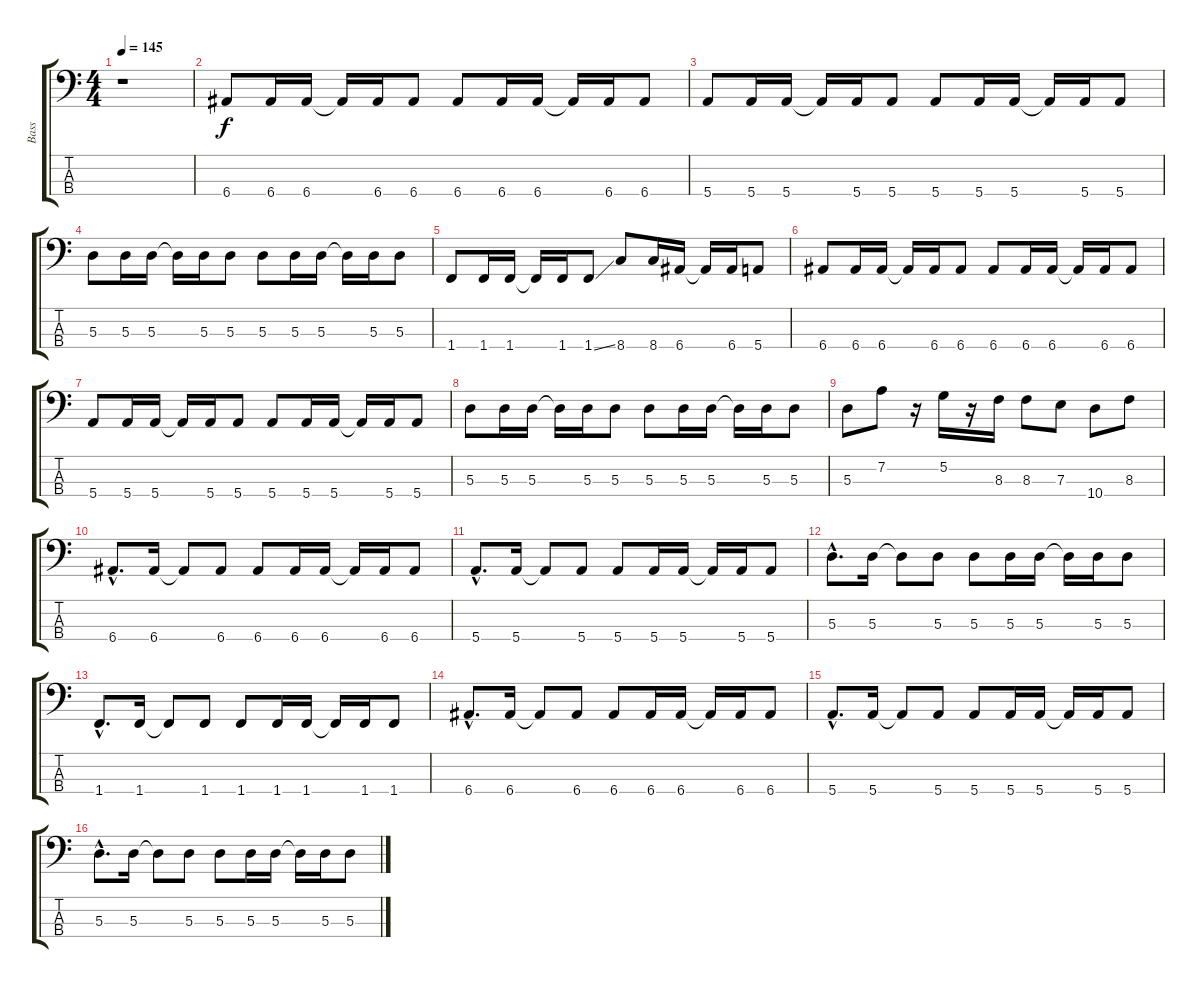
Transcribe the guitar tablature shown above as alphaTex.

\track ("Bass" "Bass") {instrument electricbasspick}
\staff {score tabs}
\tuning (G2 D2 A1 E1) {hide}
\ts (4 4)
\tempo 145
\clef f4
\ks c
r.1{dy f instrument electricbasspick} |
6.4.8 6.4.16 6.4.16 6.4{t}.16 6.4.16 6.4.8 6.4.8 6.4.16 6.4.16 6.4{t}.16 6.4.16 6.4.8 |
5.4.8 5.4.16 5.4.16 5.4{t}.16 5.4.16 5.4.8 5.4.8 5.4.16 5.4.16 5.4{t}.16 5.4.16 5.4.8 |
5.3.8 5.3.16 5.3.16 5.3{t}.16 5.3.16 5.3.8 5.3.8 5.3.16 5.3.16 5.3{t}.16 5.3.16 5.3.8 |
1.4.8 1.4.16 1.4.16 1.4{t}.16 1.4.16 1.4{ss}.8 8.4.8 8.4.16 6.4.16 6.4{t}.16 6.4.16 5.4.8 |
6.4.8 6.4.16 6.4.16 6.4{t}.16 6.4.16 6.4.8 6.4.8 6.4.16 6.4.16 6.4{t}.16 6.4.16 6.4.8 |
5.4.8 5.4.16 5.4.16 5.4{t}.16 5.4.16 5.4.8 5.4.8 5.4.16 5.4.16 5.4{t}.16 5.4.16 5.4.8 |
5.3.8 5.3.16 5.3.16 5.3{t}.16 5.3.16 5.3.8 5.3.8 5.3.16 5.3.16 5.3{t}.16 5.3.16 5.3.8 |
5.3.8 7.2.8 r.16 5.2.16 r.16 8.3.16 8.3.8 7.3.8 10.4.8 8.3.8 |
6.4{hac}.8{d} 6.4.16 6.4{t}.8 6.4.8 6.4.8 6.4.16 6.4.16 6.4{t}.16 6.4.16 6.4.8 |
5.4{hac}.8{d} 5.4.16 5.4{t}.8 5.4.8 5.4.8 5.4.16 5.4.16 5.4{t}.16 5.4.16 5.4.8 |
5.3{hac}.8{d} 5.3.16 5.3{t}.8 5.3.8 5.3.8 5.3.16 5.3.16 5.3{t}.16 5.3.16 5.3.8 |
1.4{hac}.8{d} 1.4.16 1.4{t}.8 1.4.8 1.4.8 1.4.16 1.4.16 1.4{t}.16 1.4.16 1.4.8 |
6.4{hac}.8{d} 6.4.16 6.4{t}.8 6.4.8 6.4.8 6.4.16 6.4.16 6.4{t}.16 6.4.16 6.4.8 |
5.4{hac}.8{d} 5.4.16 5.4{t}.8 5.4.8 5.4.8 5.4.16 5.4.16 5.4{t}.16 5.4.16 5.4.8 |
5.3{hac}.8{d} 5.3.16 5.3{t}.8 5.3.8 5.3.8 5.3.16 5.3.16 5.3{t}.16 5.3.16 5.3.8
